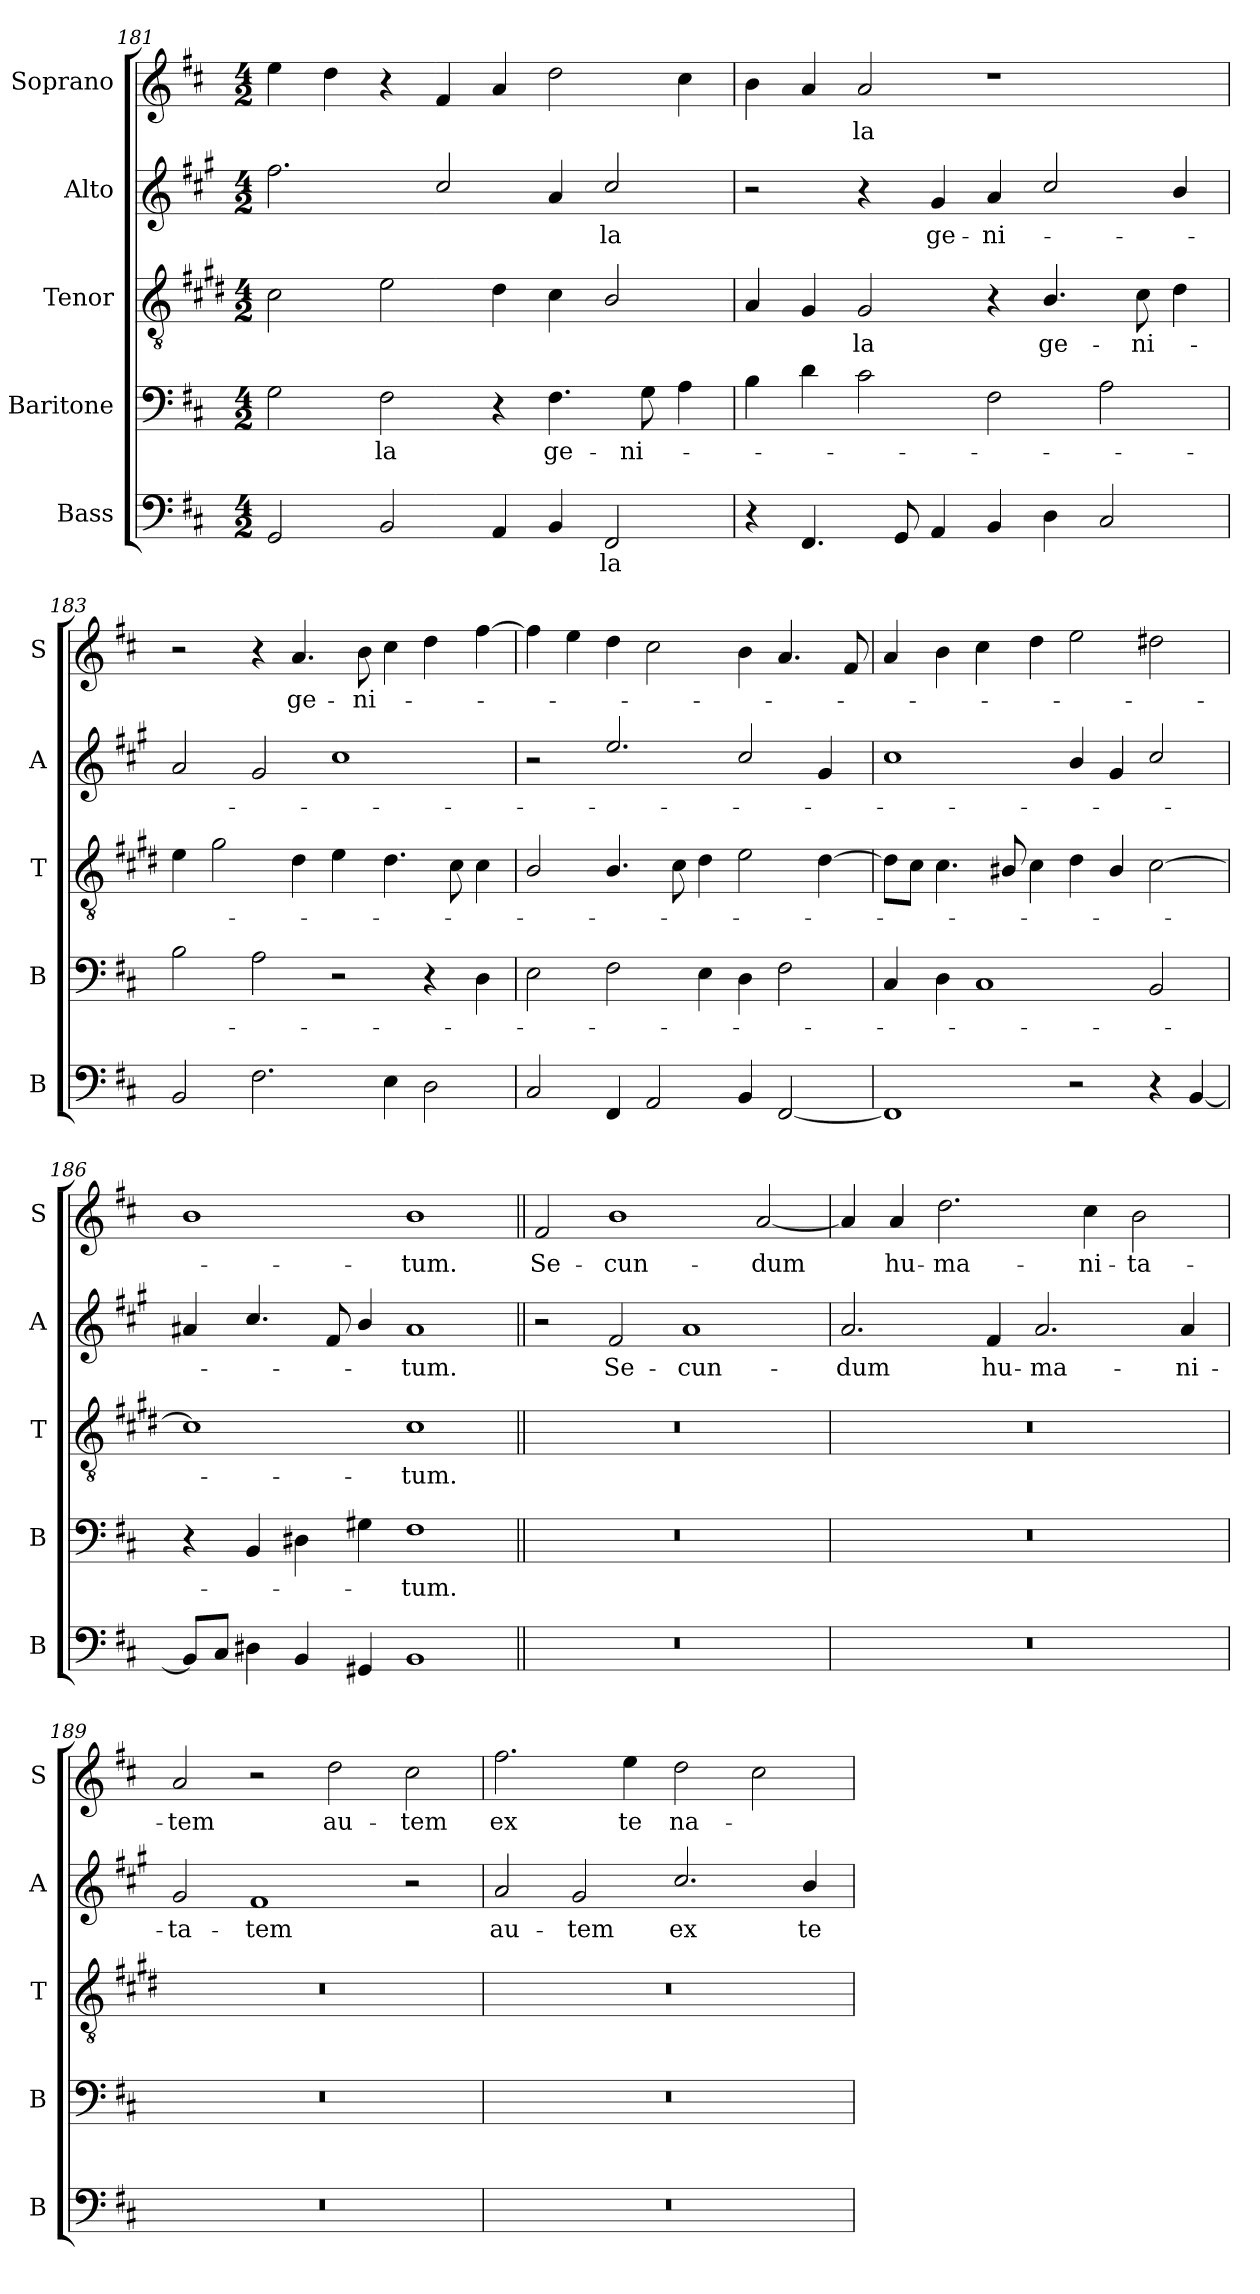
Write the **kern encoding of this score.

**kern	**text	**kern	**text	**kern	**text	**kern	**text	**kern	**text
*part5	*part5	*part4	*part4	*part3	*part3	*part2	*part2	*part1	*part1
*staff5	*staff5	*staff4	*staff4	*staff3	*staff3	*staff2	*staff2	*staff1	*staff1
*I"Bass	*	*I"Baritone	*	*I"Tenor	*	*I"Alto	*	*I"Soprano	*
*I'B	*	*I'B	*	*I'T	*	*I'A	*	*I'S	*
*clefF4	*	*clefF4	*	*clefGv2	*	*clefG2	*	*clefG2	*
*	*	*	*	*ITrd1c2	*	*ITrd4c7	*	*	*
*k[f#c#]	*	*k[f#c#]	*	*k[f#c#]	*	*k[f#c#]	*	*k[f#c#]	*
*D:	*	*D:	*	*D:	*	*D:	*	*D:	*
*M4/2	*	*M4/2	*	*M4/2	*	*M4/2	*	*M4/2	*
=181	=181	=181	=181	=181	=181	=181	=181	=181	=181
2GG/	.	2G\	.	2B\	.	2.b\	.	4ee\	.
.	.	.	.	.	.	.	.	4dd\	.
!	!	!	!LO:LY:b	!	!	!	!	!	!
2BB/	.	2F#\	-la	2d\	.	.	.	4r	.
.	.	.	.	.	.	2f#/	.	4f#/	.
4AA/	.	4r	.	4c#\	.	.	.	4a/	.
!	!	!	!LO:LY:b	!	!	!	!	!	!
4BB/	.	4.F#\	ge-	4B\	.	4d/	.	2dd\	.
!	!LO:LY:b	!	!	!	!	!	!LO:LY:b	!	!
2FF#/	-la	.	.	2A/	.	2f#/	-la	.	.
!	!	!	!LO:LY:b	!	!	!	!	!	!
.	.	8G\	-ni-	.	.	.	.	.	.
.	.	4A\	.	.	.	.	.	4cc#\	.
!!LO:PB:g=z
=182	=182	=182	=182	=182	=182	=182	=182	=182	=182
4r	.	4B\	.	4G/	.	2r	.	4b\	.
4.FF#/	.	4d\	.	4F#/	.	.	.	4a/	.
!	!	!	!	!	!LO:LY:b	!	!	!	!LO:LY:b
.	.	2c#\	.	2F#/	-la	4r	.	2a/	-la
8GG/	.	.	.	.	.	.	.	.	.
!	!	!	!	!	!	!	!LO:LY:b	!	!
4AA/	.	.	.	.	.	4c#/	ge-	.	.
!	!	!	!	!	!	!	!LO:LY:b	!	!
4BB/	.	2F#\	.	4r	.	4d/	-ni-	1r	.
!	!	!	!	!	!LO:LY:b	!	!	!	!
4D\	.	.	.	4.A/	ge-	2f#/	.	.	.
2C#/	.	2A\	.	.	.	.	.	.	.
!	!	!	!	!	!LO:LY:b	!	!	!	!
.	.	.	.	8B\	-ni-	.	.	.	.
.	.	.	.	4c#\	.	4e/	.	.	.
=183	=183	=183	=183	=183	=183	=183	=183	=183	=183
2BB/	.	2B\	.	4d\	.	2d/	.	2r	.
.	.	.	.	2f#\	.	.	.	.	.
2.F#\	.	2A\	.	.	.	2c#/	.	4r	.
!	!	!	!	!	!	!	!	!	!LO:LY:b
.	.	.	.	4c#\	.	.	.	4.a/	ge-
.	.	2r	.	4d\	.	1f#	.	.	.
!	!	!	!	!	!	!	!	!	!LO:LY:b
.	.	.	.	.	.	.	.	8b\	-ni-
4E\	.	.	.	4.c#\	.	.	.	4cc#\	.
2D\	.	4r	.	.	.	.	.	4dd\	.
.	.	.	.	8B\	.	.	.	.	.
.	.	4D\	.	4B\	.	.	.	[4ff#\	.
=184	=184	=184	=184	=184	=184	=184	=184	=184	=184
2C#/	.	2E\	.	2A/	.	2r	.	4ff#\]	.
.	.	.	.	.	.	.	.	4ee\	.
4FF#/	.	2F#\	.	4.A/	.	2.a/	.	4dd\	.
2AA/	.	.	.	.	.	.	.	2cc#\	.
.	.	.	.	8B\	.	.	.	.	.
.	.	4E\	.	4c#\	.	.	.	.	.
4BB/	.	4D\	.	2d\	.	2f#/	.	4b\	.
[2FF#/	.	2F#\	.	.	.	.	.	4.a/	.
.	.	.	.	[4c#\	.	4c#/	.	.	.
.	.	.	.	.	.	.	.	8f#/	.
=185	=185	=185	=185	=185	=185	=185	=185	=185	=185
1FF#]	.	4C#/	.	8c#\L]	.	1f#	.	4a/	.
.	.	.	.	8B\J	.	.	.	.	.
.	.	4D\	.	4.B\	.	.	.	4b\	.
.	.	1C#	.	.	.	.	.	4cc#\	.
.	.	.	.	8A#X/	.	.	.	.	.
.	.	.	.	4B\	.	.	.	4dd\	.
2r	.	.	.	4c#\	.	4e/	.	2ee\	.
.	.	.	.	4A#/	.	4c#/	.	.	.
4r	.	2BB/	.	[2B\	.	2f#/	.	2dd#X\	.
[4BB/	.	.	.	.	.	.	.	.	.
!!LO:LB:g=z
=186	=186	=186	=186	=186	=186	=186	=186	=186	=186
8BB/L]	.	4r	.	1B]	.	4d#X/	.	1b	.
8C#/J	.	.	.	.	.	.	.	.	.
4D#X\	.	4BB/	.	.	.	4.f#/	.	.	.
4BB/	.	4D#X\	.	.	.	.	.	.	.
.	.	.	.	.	.	8B/	.	.	.
4GG#X/	.	4G#X\	.	.	.	4e/	.	.	.
!	!	!	!LO:LY:b	!	!LO:LY:b	!	!LO:LY:b	!	!LO:LY:b
1BB	.	1F#	-tum.	1B	-tum.	1d#	-tum.	1b	-tum.
!!LO:PB:g=z
=187||	=187||	=187||	=187||	=187||	=187||	=187||	=187||	=187||	=187||
!	!	!	!	!	!	!	!	!	!LO:LY:b
0r	.	0r	.	0r	.	2r	.	2f#/	Se-
!	!	!	!	!	!	!	!LO:LY:b	!	!LO:LY:b
.	.	.	.	.	.	2B/	Se-	1b	-cun-
!	!	!	!	!	!	!	!LO:LY:b	!	!
.	.	.	.	.	.	1d	-cun-	.	.
!	!	!	!	!	!	!	!	!	!LO:LY:b
.	.	.	.	.	.	.	.	[2a/	-dum
=188	=188	=188	=188	=188	=188	=188	=188	=188	=188
!	!	!	!	!	!	!	!LO:LY:b	!	!
0r	.	0r	.	0r	.	2.d/	-dum	4a/]	.
!	!	!	!	!	!	!	!	!	!LO:LY:b
.	.	.	.	.	.	.	.	4a/	hu-
!	!	!	!	!	!	!	!	!	!LO:LY:b
.	.	.	.	.	.	.	.	2.dd\	-ma-
!	!	!	!	!	!	!	!LO:LY:b	!	!
.	.	.	.	.	.	4B/	hu-	.	.
!	!	!	!	!	!	!	!LO:LY:b	!	!
.	.	.	.	.	.	2.d/	-ma-	.	.
!	!	!	!	!	!	!	!	!	!LO:LY:b
.	.	.	.	.	.	.	.	4cc#\	-ni-
!	!	!	!	!	!	!	!	!	!LO:LY:b
.	.	.	.	.	.	.	.	2b\	-ta-
!	!	!	!	!	!	!	!LO:LY:b	!	!
.	.	.	.	.	.	4d/	-ni-	.	.
=189	=189	=189	=189	=189	=189	=189	=189	=189	=189
!	!	!	!	!	!	!	!LO:LY:b	!	!LO:LY:b
0r	.	0r	.	0r	.	2c#/	-ta-	2a/	-tem
!	!	!	!	!	!	!	!LO:LY:b	!	!
.	.	.	.	.	.	1B	-tem	2r	.
!	!	!	!	!	!	!	!	!	!LO:LY:b
.	.	.	.	.	.	.	.	2dd\	au-
!	!	!	!	!	!	!	!	!	!LO:LY:b
.	.	.	.	.	.	2r	.	2cc#\	-tem
=190	=190	=190	=190	=190	=190	=190	=190	=190	=190
!	!	!	!	!	!	!	!LO:LY:b	!	!LO:LY:b
0r	.	0r	.	0r	.	2d/	au-	2.ff#\	ex
!	!	!	!	!	!	!	!LO:LY:b	!	!
.	.	.	.	.	.	2c#/	-tem	.	.
!	!	!	!	!	!	!	!	!	!LO:LY:b
.	.	.	.	.	.	.	.	4ee\	te
!	!	!	!	!	!	!	!LO:LY:b	!	!LO:LY:b
.	.	.	.	.	.	2.f#/	ex	2dd\	na-
.	.	.	.	.	.	.	.	2cc#\	.
!	!	!	!	!	!	!	!LO:LY:b	!	!
.	.	.	.	.	.	4e/	te	.	.
=	=	=	=	=	=	=	=	=	=
*-	*-	*-	*-	*-	*-	*-	*-	*-	*-
